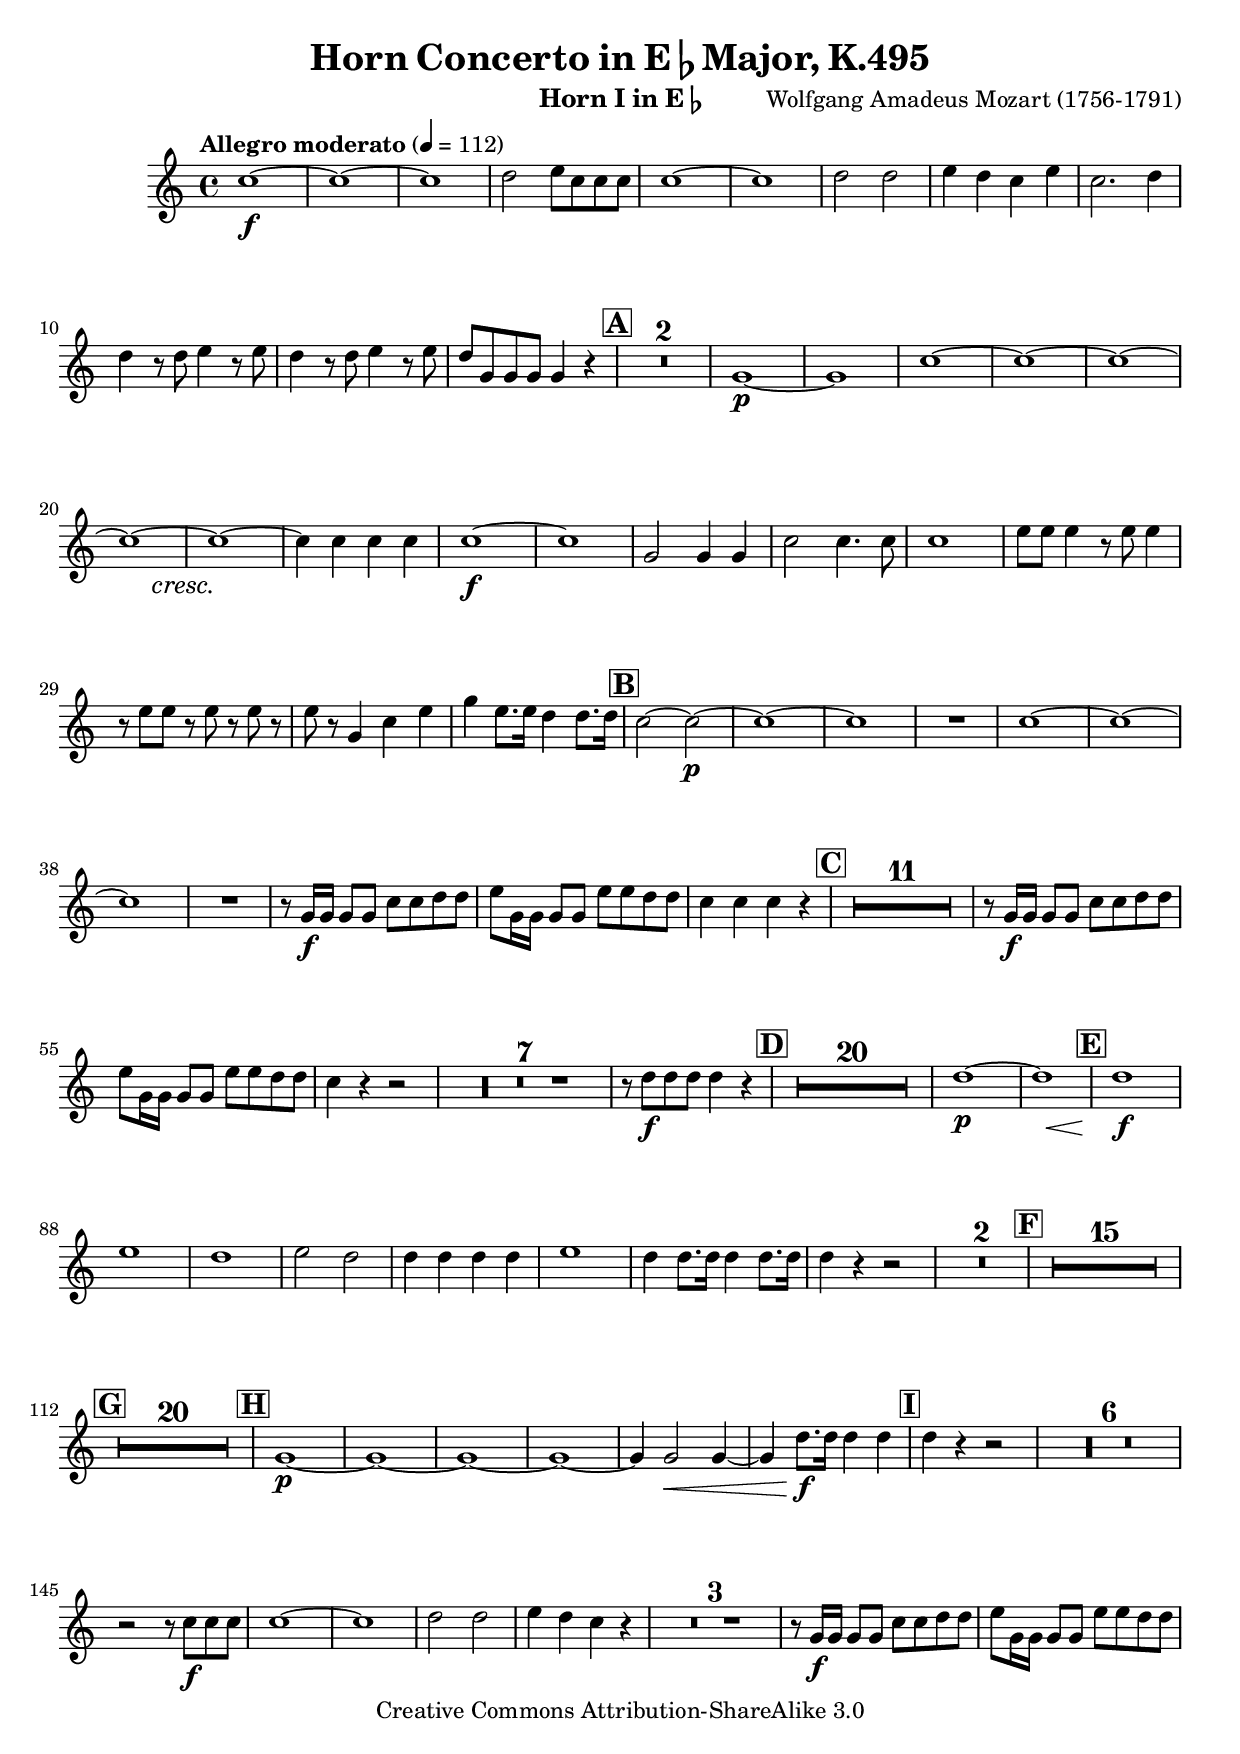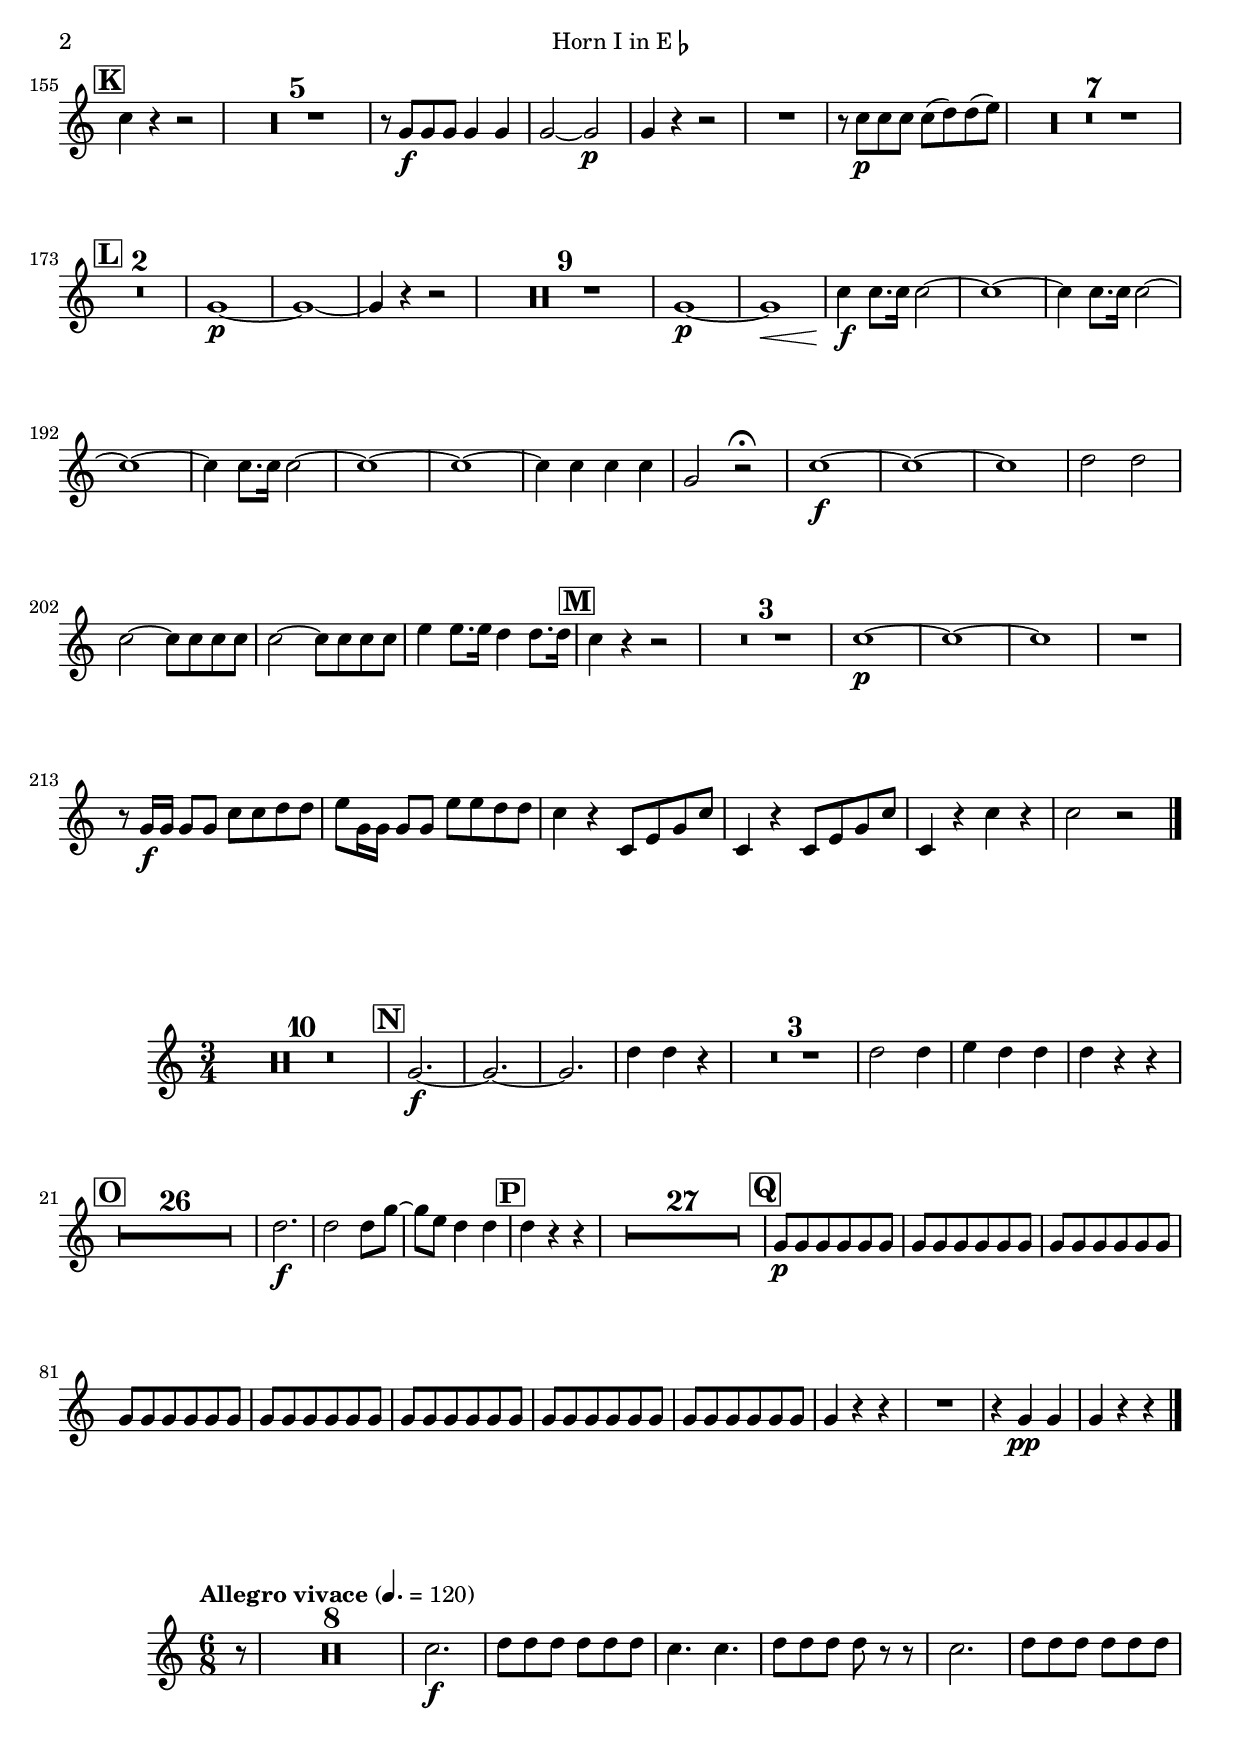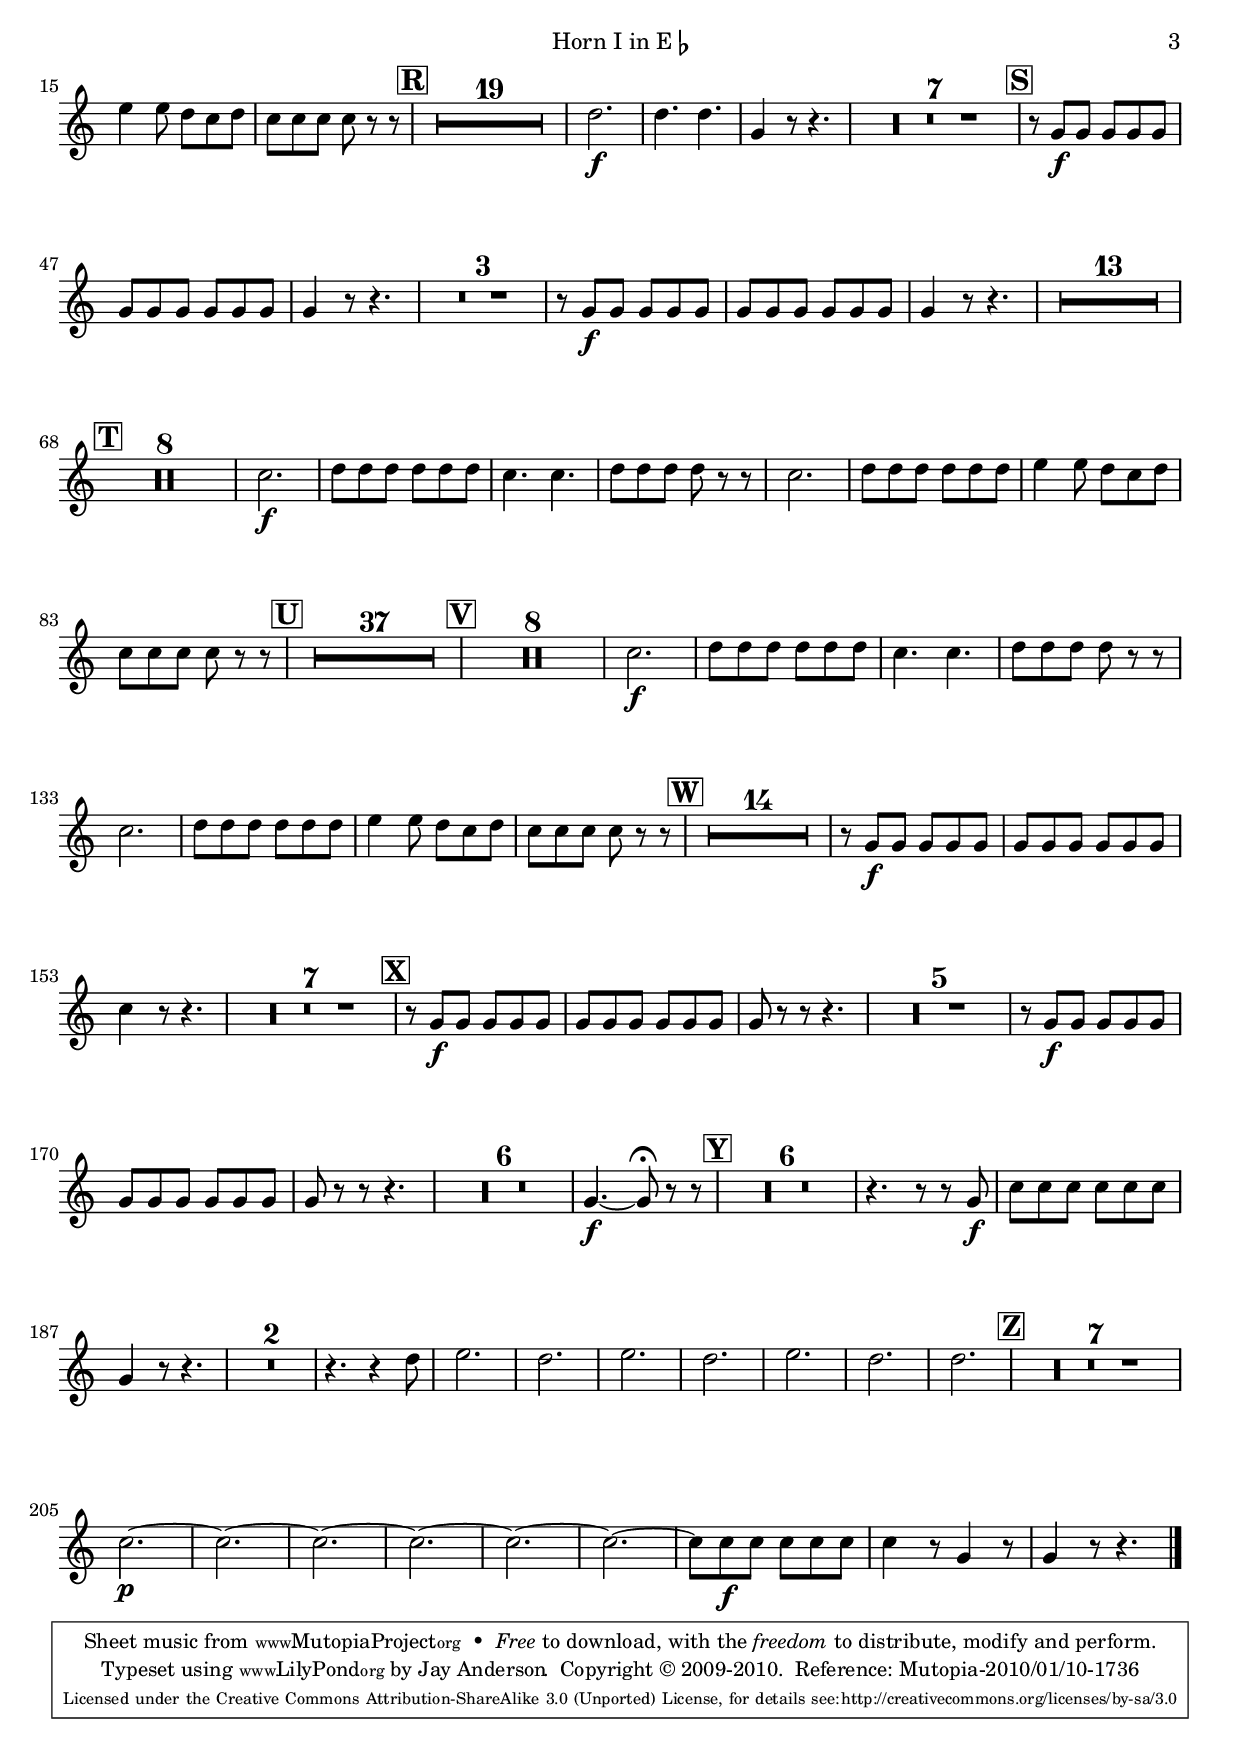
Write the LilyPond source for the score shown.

\version "2.13.32"

\include "defs.ily"
\version "2.13.32"

hornOneMvtI = \relative c''
{
  \transposition ees
  c1~\f |
  c~ |
  c |
  d2 e8 c c c |
  c1~ |
  c |
  d2 d |
  e4 d c e |
  c2. d4 |
  d4 r8 d e4 r8 e |
  d4 r8 d e4 r8 e |
  d8 g, g g g4 r |

  %A
  R1*2 |
  g1~\p |
  g |
  c1~ |
  c~ |
  c~ |
  << c~ {s2 s\justCresc} >> |
  c1~ |
  c4 c c c |
  c1~\f |
  c |
  g2 g4 g |
  c2 c4. c8 |
  c1 |
  e8 e e4 r8 e e4 |
  r8 e e r e r e r |
  e r g,4 c e |
  g e8. e16 d4 d8. d16 |

  %B
  c2~ c~\p |
  c1~ |
  c |
  R1 |
  c1~ |
  c~ |
  c |
  R1 |
  r8 g16\f g g8 g c c d d |
  e g,16 g g8 g e' e d d |
  c4 c c r |

  %C
  R1*11 |
  r8 g16\f g g8 g c c d d |
  e g,16 g g8 g e' e d d |
  c4 r r2 |
  R1*7 |
  r8 d8\f d d d4 r |

  %D
  R1*20 |
  d1~\p |
  << d {s4 s2.\<} >> |

  %E
  d1\f |
  e |
  d |
  e2 d |
  d4 d d d |
  e1 |
  d4 d8. d16 d4 d8. d16 |
  d4 r r2 |
  R1*2 |

  %F
  R1*15 |

  %G
  R1*20 |

  %H
  g,1~\p |
  g~ |
  g~ |
  g~ |
  g4 g2\< g4~ |
  g d'8.\f d16 d4 d |

  %I
  d4 r r2 |
  R1*6 |
  r2 r8 c\f c c |
  c1~ |
  c |
  d2 d |
  e4 d c r |
  R1*3 |
  r8 g16\f g g8 g c c d d |
  e g,16 g g8 g e' e d d |

  %K
  c4 r r2 |
  R1*5 |
  r8 g\f g g g4 g |
  g2~ g\p |
  g4 r r2 |
  R1 |
  r8 c\p c c c( d) d( e) |
  R1*7 |

  %L
  R1*2 |
  g,1~\p |
  g~ |
  g4 r r2 |
  R1*9 |
  g1~\p |
  g\< |
  c4\f c8. c16 c2~ |
  c1~ |
  c4 c8. c16 c2~ |
  c1~ |
  c4 c8. c16 c2~ |
  c1~ |
  c1~ |
  c4 c c c |
  g2 r\fermata |
  c1~\f |
  c~ |
  c |
  d2 d |
  c2~ c8 c c c |
  c2~ c8 c c c |
  e4 e8. e16 d4 d8. d16 |

  %M
  c4 r r2 |
  R1*3 |
  c1~\p |
  c~ |
  c |
  R1 |
  r8 g16\f g g8 g c c d d |
  e g,16 g g8 g e' e d d |
  c4 r c,8 e g c |
  c,4 r c8 e g c |
  c,4 r c' r |
  c2 r |
}

hornOneMvtII = \relative c''
{
  \transposition ees
  R2.*10 |

  %N
  g2.~\f |
  g~ |
  g |
  d'4 d r |
  R2.*3 |
  d2 d4 |
  e4 d d |
  d r r |

  %O
  R2.*26 |
  d2.\f |
  d2 d8 g~ |
  g e d4 d |

  %P
  d r r |
  R2.*27 |

  %Q
  g,8\p g g g g g |
  \repeat unfold 7 {g g g g g g |}
  g4 r r |
  R2. |
  r4 g\pp g |
  g r r |
}

hornOneMvtIIITutti = \relative c''
{
  c2.\f |
  d8 d d d d d |
  c4. c |
  d8 d d d r r |
  c2. |
  d8 d d d d d |
  e4 e8 d c d |
  c c c c r r |
}

hornOneMvtIII = \relative c''
{
  \transposition ees
  r8 |
  R2.*8 |
  \hornOneMvtIIITutti

  %R
  R2.*19 |
  d2.\f |
  d4. d |
  g,4 r8 r4. |
  R2.*7 |

  %S
  r8 g\f g g g g |
  g g g g g g |
  g4 r8 r4. |
  R2.*3 |
  r8 g\f g g g g |
  g g g g g g |
  g4 r8 r4. |
  R2.*13 |

  %T
  R2.*8 |
  \hornOneMvtIIITutti

  %U
  R2.*37 |

  %V
  R2.*8 |
  \hornOneMvtIIITutti

  %W
  R2.*14 |
  r8 g\f g g g g |
  g g g g g g |
  c4 r8 r4. |
  R2.*7 |

  %X
  r8 g\f g g g g |
  g g g g g g |
  g8 r r r4. |
  R2.*5 |
  r8 g\f g g g g |
  g g g g g g |
  g8 r r r4. |
  R2.*6 |
  g4.~\f g8\fermata r r |

  %Y
  R2.*6 |
  r4. r8 r g\f |
  c c c c c c |
  g4 r8 r4. |
  R2.*2 |
  r4. r4 d'8 |
  \repeat unfold 3 {e2. | d |}
  d |

  %Z
  R2.*7 |
  c2.~\p |
  \repeat unfold 5 {c~ |}
  c8 c\f c c c c |
  c4 r8 g4 r8 |
  g4 r8 r4. |
}


instrument = \markup {Horn I in E\flat}

mvtI = \hornOneMvtI
mvtII = \hornOneMvtII
mvtIII = \hornOneMvtIII

\version "2.13.32"

\book
{
  \include "header.ily"
  \score
  {
    \new Staff { << \mvtI \outlineMvtI >> }
  }
  \score
  {
    \new Staff { << \mvtII \outlineMvtII >> }
  }
  \score
  {
    \new Staff { << \mvtIII \outlineMvtIII >> }
  }
}



